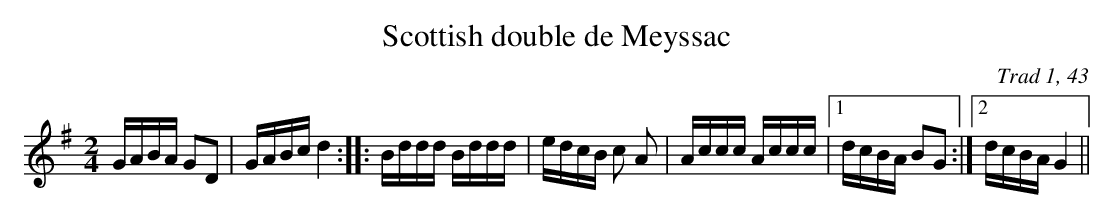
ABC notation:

X:1
T:Scottish double de Meyssac
C:Trad 1, 43
M:2/4
L:1/16
K:G
GABA G2D2|GABc d4:|\
|:Bddd Bddd|edcB c2 A2|\
Accc Accc|1 dcBA B2G2:|2 dcBA G4||
